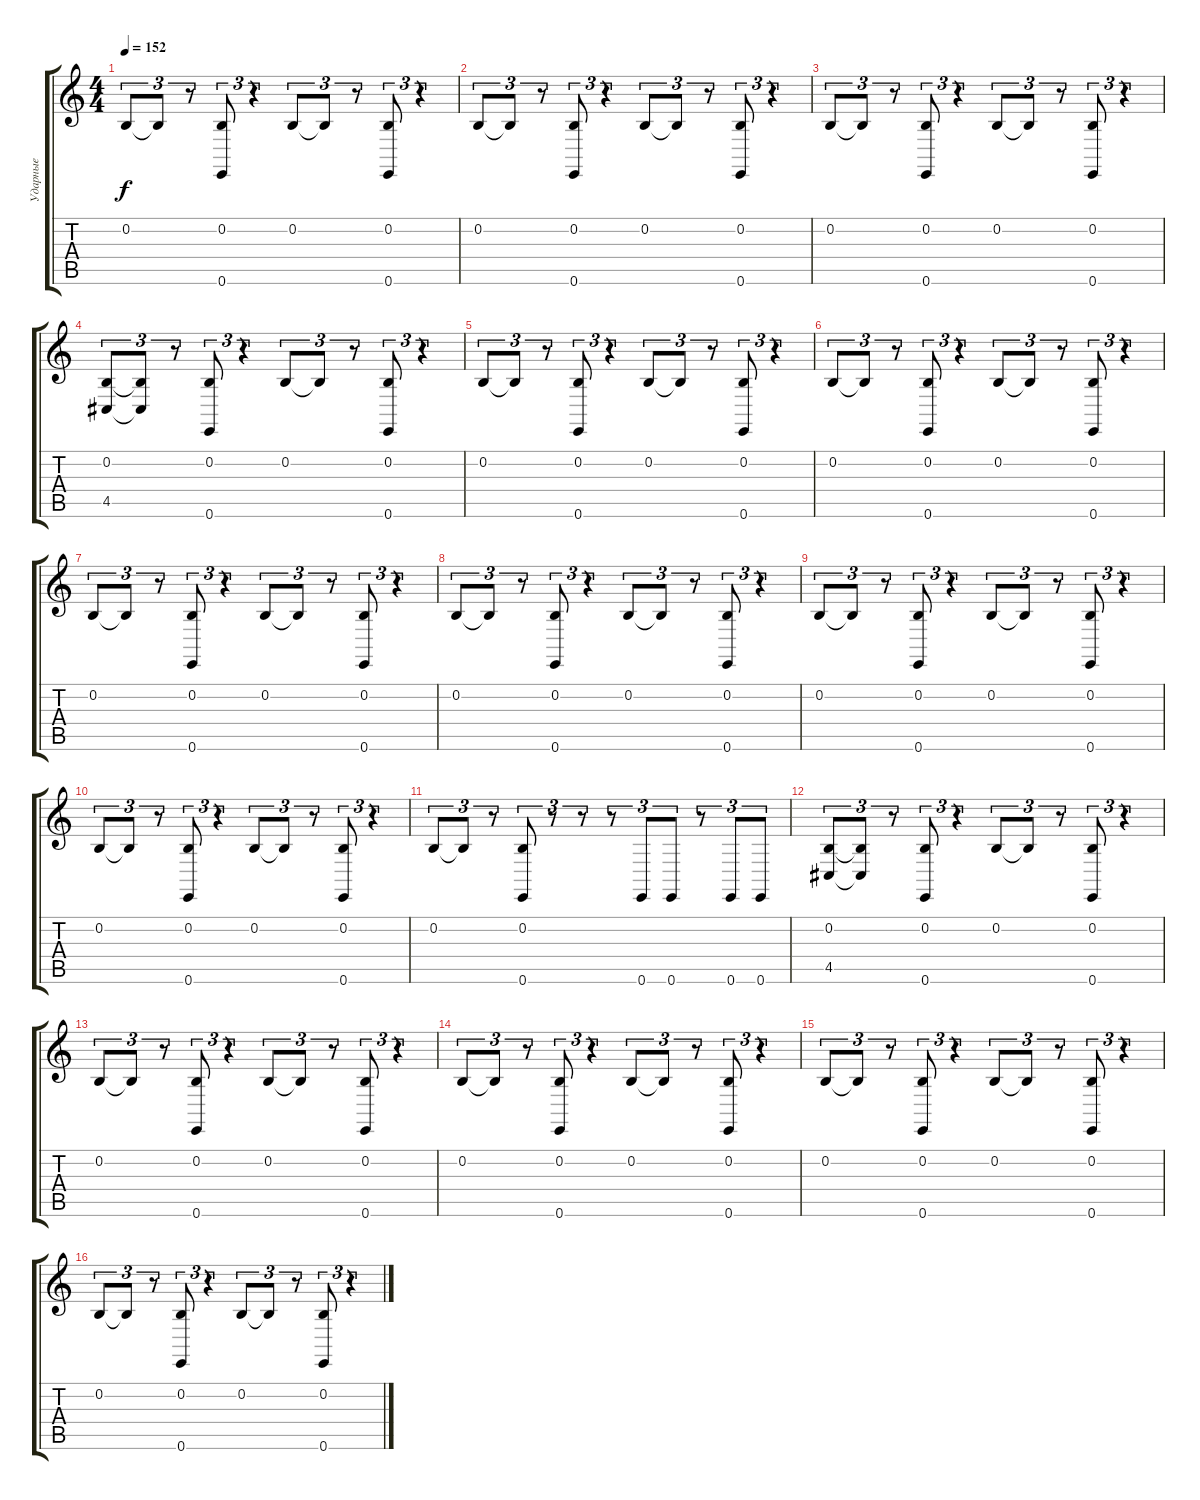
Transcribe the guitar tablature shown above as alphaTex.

\track ("Ударные" "Ударные") {instrument acousticgrandpiano}
\staff {score tabs}
\tuning (E4 B3 G3 D3 A2 E2) {hide}
\ts (4 4)
\tempo 152
\clef g2
\ks c
0.2.8{tu (3 2) dy f} 0.2{t}.8{tu (3 2)} r.8{tu (3 2)} (0.2 0.6).8{tu (3 2)} r.4{tu (3 2)} 0.2.8{tu (3 2)} 0.2{t}.8{tu (3 2)} r.8{tu (3 2)} (0.2 0.6).8{tu (3 2)} r.4{tu (3 2)} |
0.2.8{tu (3 2)} 0.2{t}.8{tu (3 2)} r.8{tu (3 2)} (0.2 0.6).8{tu (3 2)} r.4{tu (3 2)} 0.2.8{tu (3 2)} 0.2{t}.8{tu (3 2)} r.8{tu (3 2)} (0.2 0.6).8{tu (3 2)} r.4{tu (3 2)} |
0.2.8{tu (3 2)} 0.2{t}.8{tu (3 2)} r.8{tu (3 2)} (0.2 0.6).8{tu (3 2)} r.4{tu (3 2)} 0.2.8{tu (3 2)} 0.2{t}.8{tu (3 2)} r.8{tu (3 2)} (0.2 0.6).8{tu (3 2)} r.4{tu (3 2)} |
(0.2 4.5).8{tu (3 2)} (0.2{t} 4.5{t}).8{tu (3 2)} r.8{tu (3 2)} (0.2 0.6).8{tu (3 2)} r.4{tu (3 2)} 0.2.8{tu (3 2)} 0.2{t}.8{tu (3 2)} r.8{tu (3 2)} (0.2 0.6).8{tu (3 2)} r.4{tu (3 2)} |
0.2.8{tu (3 2)} 0.2{t}.8{tu (3 2)} r.8{tu (3 2)} (0.2 0.6).8{tu (3 2)} r.4{tu (3 2)} 0.2.8{tu (3 2)} 0.2{t}.8{tu (3 2)} r.8{tu (3 2)} (0.2 0.6).8{tu (3 2)} r.4{tu (3 2)} |
0.2.8{tu (3 2)} 0.2{t}.8{tu (3 2)} r.8{tu (3 2)} (0.2 0.6).8{tu (3 2)} r.4{tu (3 2)} 0.2.8{tu (3 2)} 0.2{t}.8{tu (3 2)} r.8{tu (3 2)} (0.2 0.6).8{tu (3 2)} r.4{tu (3 2)} |
0.2.8{tu (3 2)} 0.2{t}.8{tu (3 2)} r.8{tu (3 2)} (0.2 0.6).8{tu (3 2)} r.4{tu (3 2)} 0.2.8{tu (3 2)} 0.2{t}.8{tu (3 2)} r.8{tu (3 2)} (0.2 0.6).8{tu (3 2)} r.4{tu (3 2)} |
0.2.8{tu (3 2)} 0.2{t}.8{tu (3 2)} r.8{tu (3 2)} (0.2 0.6).8{tu (3 2)} r.4{tu (3 2)} 0.2.8{tu (3 2)} 0.2{t}.8{tu (3 2)} r.8{tu (3 2)} (0.2 0.6).8{tu (3 2)} r.4{tu (3 2)} |
0.2.8{tu (3 2)} 0.2{t}.8{tu (3 2)} r.8{tu (3 2)} (0.2 0.6).8{tu (3 2)} r.4{tu (3 2)} 0.2.8{tu (3 2)} 0.2{t}.8{tu (3 2)} r.8{tu (3 2)} (0.2 0.6).8{tu (3 2)} r.4{tu (3 2)} |
0.2.8{tu (3 2)} 0.2{t}.8{tu (3 2)} r.8{tu (3 2)} (0.2 0.6).8{tu (3 2)} r.4{tu (3 2)} 0.2.8{tu (3 2)} 0.2{t}.8{tu (3 2)} r.8{tu (3 2)} (0.2 0.6).8{tu (3 2)} r.4{tu (3 2)} |
0.2.8{tu (3 2)} 0.2{t}.8{tu (3 2)} r.8{tu (3 2)} (0.2 0.6).8{tu (3 2)} r.8{tu (3 2)} r.8{tu (3 2)} r.8{tu (3 2)} 0.6.8{tu (3 2)} 0.6.8{tu (3 2)} r.8{tu (3 2)} 0.6.8{tu (3 2)} 0.6.8{tu (3 2)} |
(0.2 4.5).8{tu (3 2)} (0.2{t} 4.5{t}).8{tu (3 2)} r.8{tu (3 2)} (0.2 0.6).8{tu (3 2)} r.4{tu (3 2)} 0.2.8{tu (3 2)} 0.2{t}.8{tu (3 2)} r.8{tu (3 2)} (0.2 0.6).8{tu (3 2)} r.4{tu (3 2)} |
0.2.8{tu (3 2)} 0.2{t}.8{tu (3 2)} r.8{tu (3 2)} (0.2 0.6).8{tu (3 2)} r.4{tu (3 2)} 0.2.8{tu (3 2)} 0.2{t}.8{tu (3 2)} r.8{tu (3 2)} (0.2 0.6).8{tu (3 2)} r.4{tu (3 2)} |
0.2.8{tu (3 2)} 0.2{t}.8{tu (3 2)} r.8{tu (3 2)} (0.2 0.6).8{tu (3 2)} r.4{tu (3 2)} 0.2.8{tu (3 2)} 0.2{t}.8{tu (3 2)} r.8{tu (3 2)} (0.2 0.6).8{tu (3 2)} r.4{tu (3 2)} |
0.2.8{tu (3 2)} 0.2{t}.8{tu (3 2)} r.8{tu (3 2)} (0.2 0.6).8{tu (3 2)} r.4{tu (3 2)} 0.2.8{tu (3 2)} 0.2{t}.8{tu (3 2)} r.8{tu (3 2)} (0.2 0.6).8{tu (3 2)} r.4{tu (3 2)} |
0.2.8{tu (3 2)} 0.2{t}.8{tu (3 2)} r.8{tu (3 2)} (0.2 0.6).8{tu (3 2)} r.4{tu (3 2)} 0.2.8{tu (3 2)} 0.2{t}.8{tu (3 2)} r.8{tu (3 2)} (0.2 0.6).8{tu (3 2)} r.4{tu (3 2)}
